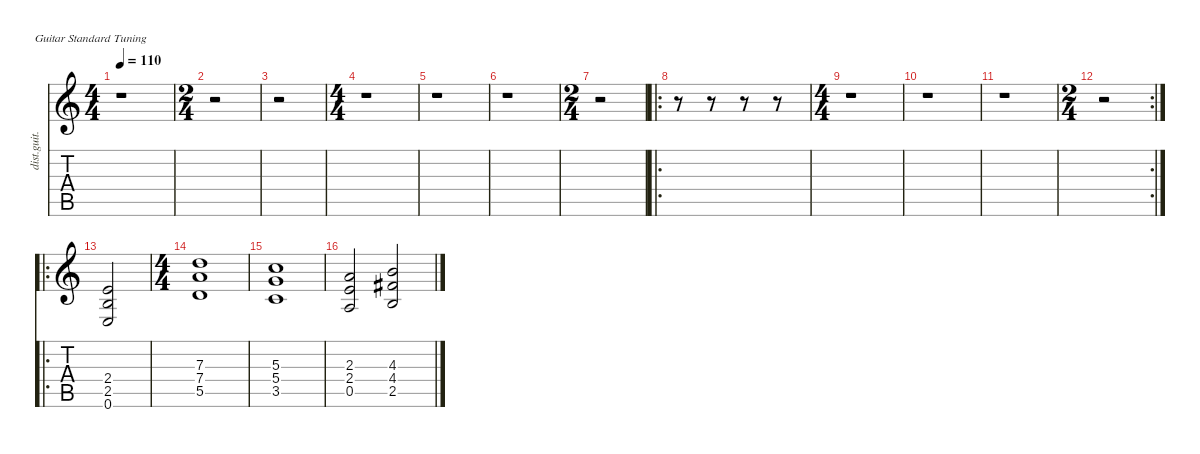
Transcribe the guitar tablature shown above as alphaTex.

\defaultSystemsLayout 4
\hideDynamics
\bracketExtendMode nobrackets
\track ("Hammett" "dist.guit.") {instrument distortionguitar}
\staff {score tabs}
\tuning (E4 B3 G3 D3 A2 E2)
\ts (4 4)
\tempo 110
\clef g2
\ks c
r.1{dy f} |
\ts (2 4)
r.2 |
r.2 |
\ts (4 4)
r.1 |
r.1 |
r.1 |
\ts (2 4)
r.2 |
\ro
r.8 r.8 r.8 r.8 |
\ts (4 4)
r.1 |
r.1 |
r.1 |
\rc 2
\ts (2 4)
r.2 |
\ro
(2.4 2.5 0.6).2 |
\ts (4 4)
(7.3 7.4 5.5).1 |
(5.3 5.4 3.5).1 |
(2.3 2.4 0.5).2 (4.3 4.4{acc #} 2.5).2
